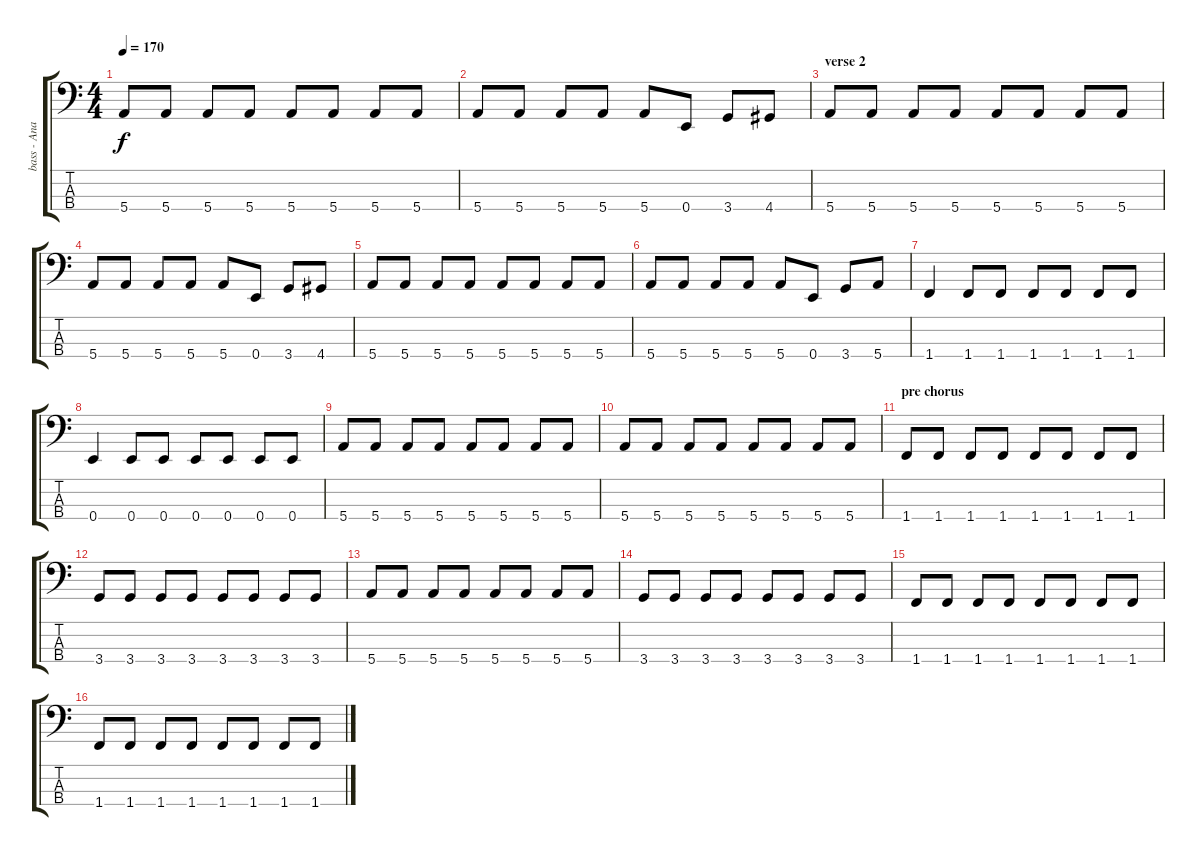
\track ("bass - Anas" "bass - Ana") {instrument electricbasspick}
\staff {score tabs}
\tuning (G2 D2 A1 E1) {hide}
\ts (4 4)
\tempo 170
\clef f4
\ks c
5.4.8{dy f} 5.4.8 5.4.8 5.4.8 5.4.8 5.4.8 5.4.8 5.4.8 |
5.4.8 5.4.8 5.4.8 5.4.8 5.4.8 0.4.8 3.4.8 4.4.8 |
\section ("" "verse 2")
5.4.8 5.4.8 5.4.8 5.4.8 5.4.8 5.4.8 5.4.8 5.4.8 |
5.4.8 5.4.8 5.4.8 5.4.8 5.4.8 0.4.8 3.4.8 4.4.8 |
5.4.8 5.4.8 5.4.8 5.4.8 5.4.8 5.4.8 5.4.8 5.4.8 |
5.4.8 5.4.8 5.4.8 5.4.8 5.4.8 0.4.8 3.4.8 5.4.8 |
1.4.4 1.4.8 1.4.8 1.4.8 1.4.8 1.4.8 1.4.8 |
0.4.4 0.4.8 0.4.8 0.4.8 0.4.8 0.4.8 0.4.8 |
5.4.8 5.4.8 5.4.8 5.4.8 5.4.8 5.4.8 5.4.8 5.4.8 |
5.4.8 5.4.8 5.4.8 5.4.8 5.4.8 5.4.8 5.4.8 5.4.8 |
\section ("" "pre chorus")
1.4.8 1.4.8 1.4.8 1.4.8 1.4.8 1.4.8 1.4.8 1.4.8 |
3.4.8 3.4.8 3.4.8 3.4.8 3.4.8 3.4.8 3.4.8 3.4.8 |
5.4.8 5.4.8 5.4.8 5.4.8 5.4.8 5.4.8 5.4.8 5.4.8 |
3.4.8 3.4.8 3.4.8 3.4.8 3.4.8 3.4.8 3.4.8 3.4.8 |
1.4.8 1.4.8 1.4.8 1.4.8 1.4.8 1.4.8 1.4.8 1.4.8 |
1.4.8 1.4.8 1.4.8 1.4.8 1.4.8 1.4.8 1.4.8 1.4.8
